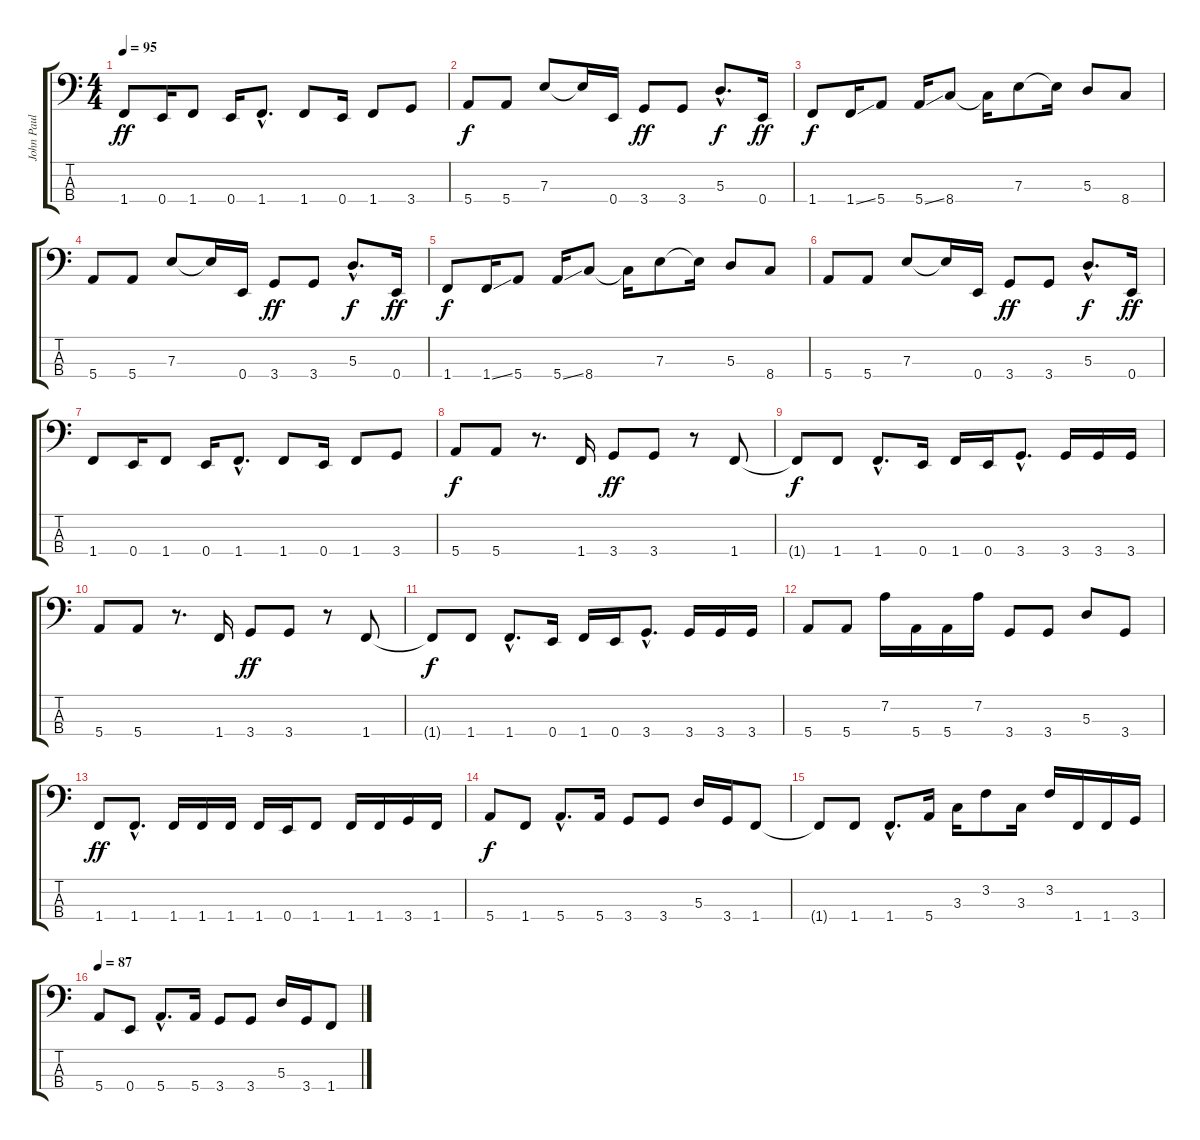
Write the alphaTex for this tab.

\track ("John Paul Jones" "John Paul ") {instrument electricbassfinger}
\staff {score tabs}
\tuning (G2 D2 A1 E1) {hide}
\ts (4 4)
\tempo 95
\clef f4
\ks c
1.4.8{dy ff} 0.4.16 1.4.8 0.4.16 1.4{hac}.8{d} 1.4.8 0.4.16 1.4.8 3.4.8 |
5.4.8{dy f} 5.4.8 7.3.8 7.3{t}.16 0.4.16 3.4.8{dy ff} 3.4.8 5.3{hac}.8{d dy f} 0.4.16{dy ff} |
1.4.8{dy f} 1.4{ss}.16 5.4.8 5.4{ss}.16 8.4.8 8.4{t}.16 7.3.8 7.3{t}.16 5.3.8 8.4.8 |
5.4.8 5.4.8 7.3.8 7.3{t}.16 0.4.16 3.4.8{dy ff} 3.4.8 5.3{hac}.8{d dy f} 0.4.16{dy ff} |
1.4.8{dy f} 1.4{ss}.16 5.4.8 5.4{ss}.16 8.4.8 8.4{t}.16 7.3.8 7.3{t}.16 5.3.8 8.4.8 |
5.4.8 5.4.8 7.3.8 7.3{t}.16 0.4.16 3.4.8{dy ff} 3.4.8 5.3{hac}.8{d dy f} 0.4.16{dy ff} |
1.4.8 0.4.16 1.4.8 0.4.16 1.4{hac}.8{d} 1.4.8 0.4.16 1.4.8 3.4.8 |
5.4.8{dy f} 5.4.8 r.8{d} 1.4.16 3.4.8{dy ff} 3.4.8 r.8 1.4.8 |
1.4{t}.8{dy f} 1.4.8 1.4{hac}.8{d} 0.4.16 1.4.16 0.4.16 3.4{hac}.8{d} 3.4.16 3.4.16 3.4.16 |
5.4.8 5.4.8 r.8{d} 1.4.16 3.4.8{dy ff} 3.4.8 r.8 1.4.8 |
1.4{t}.8{dy f} 1.4.8 1.4{hac}.8{d} 0.4.16 1.4.16 0.4.16 3.4{hac}.8{d} 3.4.16 3.4.16 3.4.16 |
5.4.8 5.4.8 7.2.16 5.4.16 5.4.16 7.2.16 3.4.8 3.4.8 5.3.8 3.4.8 |
1.4.8{dy ff} 1.4{hac}.8{d} 1.4.16 1.4.16 1.4.16 1.4.16 0.4.16 1.4.8 1.4.16 1.4.16 3.4.16 1.4.16 |
5.4.8{dy f} 1.4.8 5.4{hac}.8{d} 5.4.16 3.4.8 3.4.8 5.3.16 3.4.16 1.4.8 |
1.4{t}.8 1.4.8 1.4{hac}.8{d} 5.4.16 3.3.16 3.2.8 3.3.16 3.2.16 1.4.16 1.4.16 3.4.16 |
\tempo 87
5.4.8 0.4.8 5.4{hac}.8{d} 5.4.16 3.4.8 3.4.8 5.3.16 3.4.16 1.4.8
